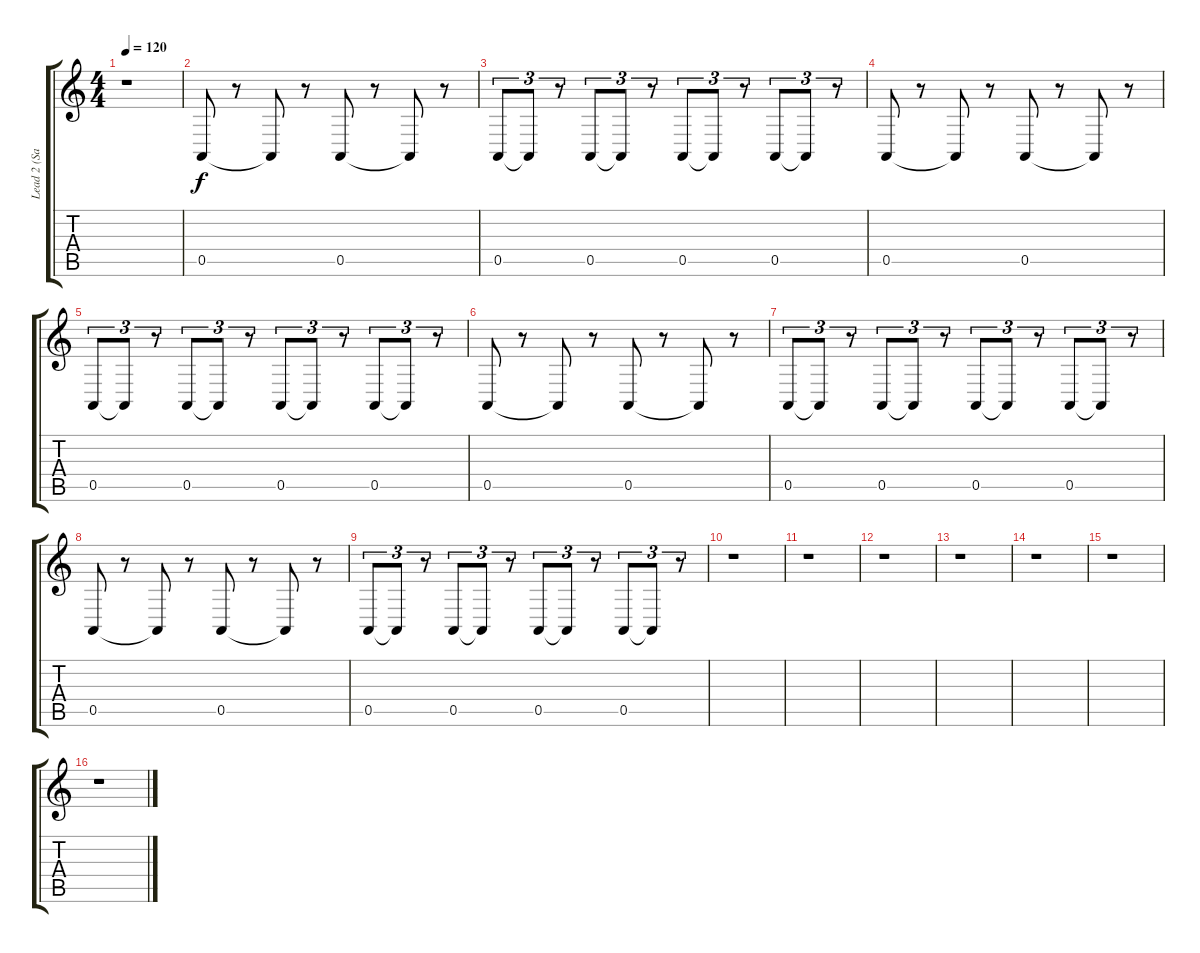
\track ("Lead 2 (Sawtooth)" "Lead 2 (Sa") {instrument lead2sawtooth}
\staff {score tabs}
\tuning (E4 B3 G3 D3 A2 E2) {hide}
\ts (4 4)
\tempo 120
\clef g2
\ks c
r.1{dy f instrument lead2sawtooth} |
0.5.8 r.8 0.5{t}.8 r.8 0.5.8 r.8 0.5{t}.8 r.8 |
0.5.8{tu (3 2)} 0.5{t}.8{tu (3 2)} r.8{tu (3 2)} 0.5.8{tu (3 2)} 0.5{t}.8{tu (3 2)} r.8{tu (3 2)} 0.5.8{tu (3 2)} 0.5{t}.8{tu (3 2)} r.8{tu (3 2)} 0.5.8{tu (3 2)} 0.5{t}.8{tu (3 2)} r.8{tu (3 2)} |
0.5.8 r.8 0.5{t}.8 r.8 0.5.8 r.8 0.5{t}.8 r.8 |
0.5.8{tu (3 2)} 0.5{t}.8{tu (3 2)} r.8{tu (3 2)} 0.5.8{tu (3 2)} 0.5{t}.8{tu (3 2)} r.8{tu (3 2)} 0.5.8{tu (3 2)} 0.5{t}.8{tu (3 2)} r.8{tu (3 2)} 0.5.8{tu (3 2)} 0.5{t}.8{tu (3 2)} r.8{tu (3 2)} |
0.5.8 r.8 0.5{t}.8 r.8 0.5.8 r.8 0.5{t}.8 r.8 |
0.5.8{tu (3 2)} 0.5{t}.8{tu (3 2)} r.8{tu (3 2)} 0.5.8{tu (3 2)} 0.5{t}.8{tu (3 2)} r.8{tu (3 2)} 0.5.8{tu (3 2)} 0.5{t}.8{tu (3 2)} r.8{tu (3 2)} 0.5.8{tu (3 2)} 0.5{t}.8{tu (3 2)} r.8{tu (3 2)} |
0.5.8 r.8 0.5{t}.8 r.8 0.5.8 r.8 0.5{t}.8 r.8 |
0.5.8{tu (3 2)} 0.5{t}.8{tu (3 2)} r.8{tu (3 2)} 0.5.8{tu (3 2)} 0.5{t}.8{tu (3 2)} r.8{tu (3 2)} 0.5.8{tu (3 2)} 0.5{t}.8{tu (3 2)} r.8{tu (3 2)} 0.5.8{tu (3 2)} 0.5{t}.8{tu (3 2)} r.8{tu (3 2)} |
r.1 |
r.1 |
r.1 |
r.1 |
r.1 |
r.1 |
r.1
